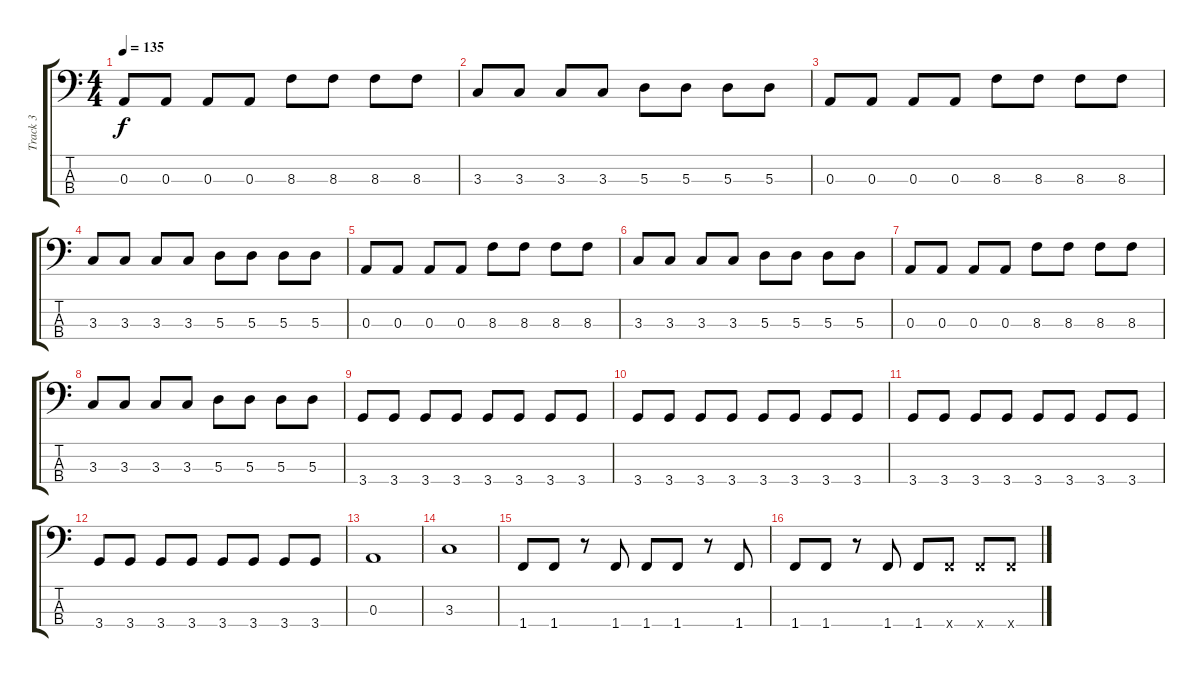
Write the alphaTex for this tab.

\track ("Track 3" "Track 3") {instrument electricbasspick}
\staff {score tabs}
\tuning (G2 D2 A1 E1) {hide}
\ts (4 4)
\tempo 135
\clef f4
\ks c
0.3.8{dy f} 0.3.8 0.3.8 0.3.8 8.3.8 8.3.8 8.3.8 8.3.8 |
3.3.8 3.3.8 3.3.8 3.3.8 5.3.8 5.3.8 5.3.8 5.3.8 |
0.3.8 0.3.8 0.3.8 0.3.8 8.3.8 8.3.8 8.3.8 8.3.8 |
3.3.8 3.3.8 3.3.8 3.3.8 5.3.8 5.3.8 5.3.8 5.3.8 |
0.3.8 0.3.8 0.3.8 0.3.8 8.3.8 8.3.8 8.3.8 8.3.8 |
3.3.8 3.3.8 3.3.8 3.3.8 5.3.8 5.3.8 5.3.8 5.3.8 |
0.3.8 0.3.8 0.3.8 0.3.8 8.3.8 8.3.8 8.3.8 8.3.8 |
3.3.8 3.3.8 3.3.8 3.3.8 5.3.8 5.3.8 5.3.8 5.3.8 |
3.4.8 3.4.8 3.4.8 3.4.8 3.4.8 3.4.8 3.4.8 3.4.8 |
3.4.8 3.4.8 3.4.8 3.4.8 3.4.8 3.4.8 3.4.8 3.4.8 |
3.4.8 3.4.8 3.4.8 3.4.8 3.4.8 3.4.8 3.4.8 3.4.8 |
3.4.8 3.4.8 3.4.8 3.4.8 3.4.8 3.4.8 3.4.8 3.4.8 |
0.3.1 |
3.3.1 |
1.4.8 1.4.8 r.8 1.4.8 1.4.8 1.4.8 r.8 1.4.8 |
1.4.8 1.4.8 r.8 1.4.8 1.4.8 1.4{x}.8 1.4{x}.8 1.4{x}.8
